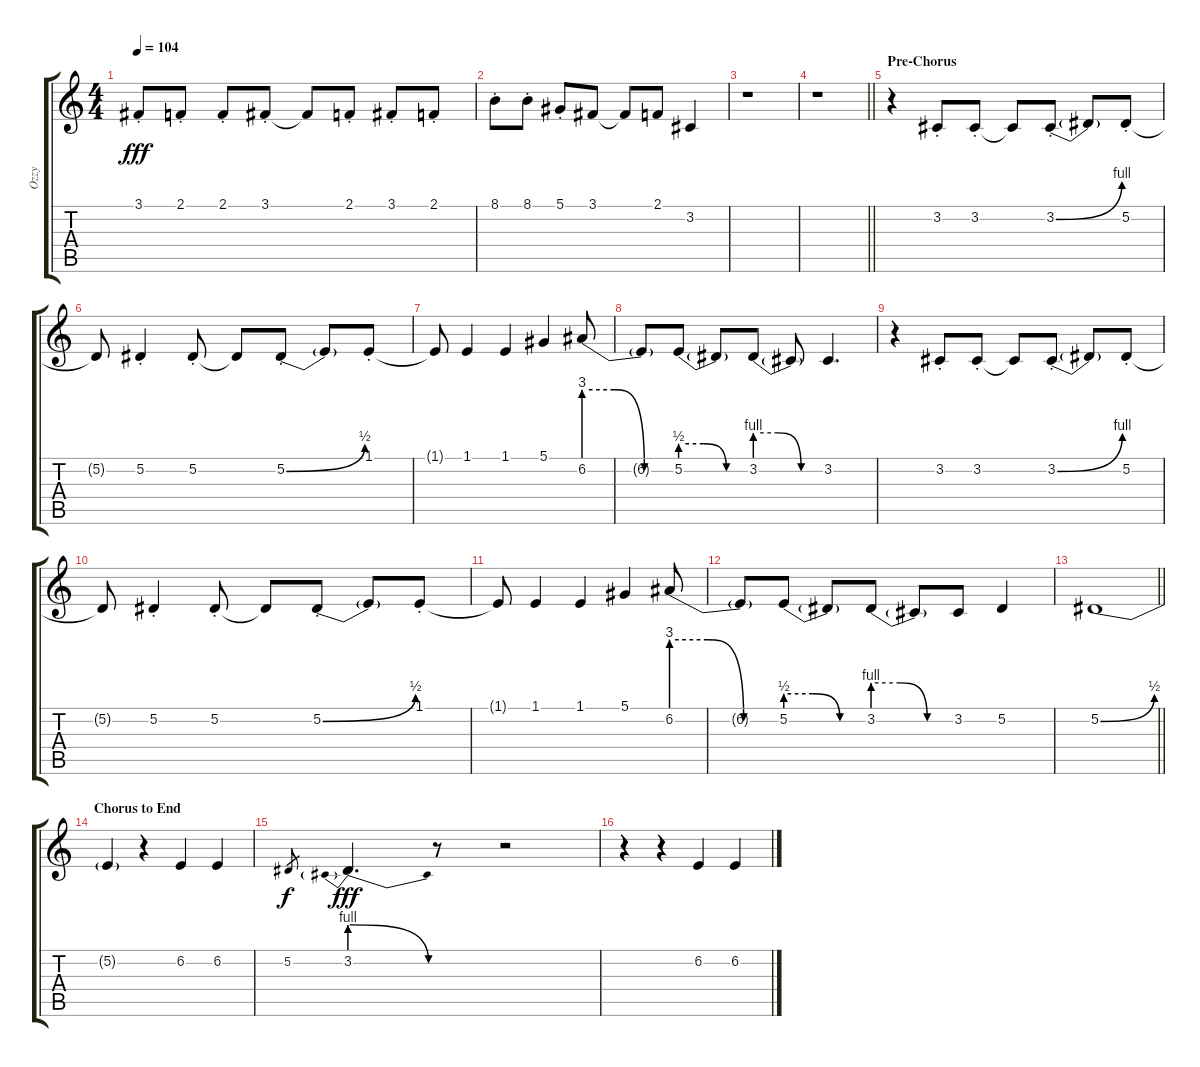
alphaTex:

\track ("Ozzy" "Ozzy") {instrument synthvoice}
\staff {score tabs}
\tuning (Eb4 Bb3 Gb3 Db3 Ab2 Eb2) {hide}
\ts (4 4)
\tempo 104
\clef g2
\ks c
3.1{st}.8{dy fff} 2.1{st}.8 2.1{st}.8 3.1{st}.8 3.1{t}.8 2.1{st}.8 3.1{st}.8 2.1{st}.8 |
8.1{st}.8 8.1{st}.8 5.1{st}.8 3.1.8 3.1{t}.8 2.1.8 3.2.4 |
r.1 |
\barLineRight lightlight
r.1 |
\section ("" "Pre-Chorus")
r.4 3.2{st}.8 3.2{st}.8 3.2{t}.8 3.2{be (bend 0 0 60 4) st}.8 3.2{t}.8 5.2{st}.8 |
5.2{t}.8 5.2{st}.4 5.2{st}.8 5.2{t}.8 5.2{be (bend 0 0 60 2) st}.8 5.2{t}.8 1.1{st}.8 |
1.1{t}.8 1.1.4 1.1.4 5.1.4 6.2{be (custom 0 12 20 12 40 0 60 0)}.8 |
6.2{t}.8 5.2{be (custom 0 2 20 2 40 0 60 0)}.8 5.2{t}.8 3.2{be (custom 0 4 20 4 40 0 60 0)}.8 3.2{t}.8 3.2.4{d} |
r.4 3.2{st}.8 3.2{st}.8 3.2{t}.8 3.2{be (bend 0 0 60 4) st}.8 3.2{t}.8 5.2{st}.8 |
5.2{t}.8 5.2{st}.4 5.2{st}.8 5.2{t}.8 5.2{be (bend 0 0 60 2) st}.8 5.2{t}.8 1.1{st}.8 |
1.1{t}.8 1.1.4 1.1.4 5.1.4 6.2{be (custom 0 12 20 12 40 0 60 0)}.8 |
6.2{t}.8 5.2{be (custom 0 2 20 2 40 0 60 0)}.8 5.2{t}.8 3.2{be (custom 0 4 20 4 40 0 60 0)}.8 3.2{t}.8 3.2.8 5.2.4 |
\barLineRight lightlight
5.2{be (bend 0 0 60 2)}.1 |
\section ("" "Chorus to End")
5.2{t}.4 r.4 6.2.4 6.2.4 |
5.2.8{gr dy f} 3.2{be (prebendrelease 0 4 60 0)}.4{d dy fff} r.8 r.2 |
r.4 r.4 6.2.4 6.2.4
